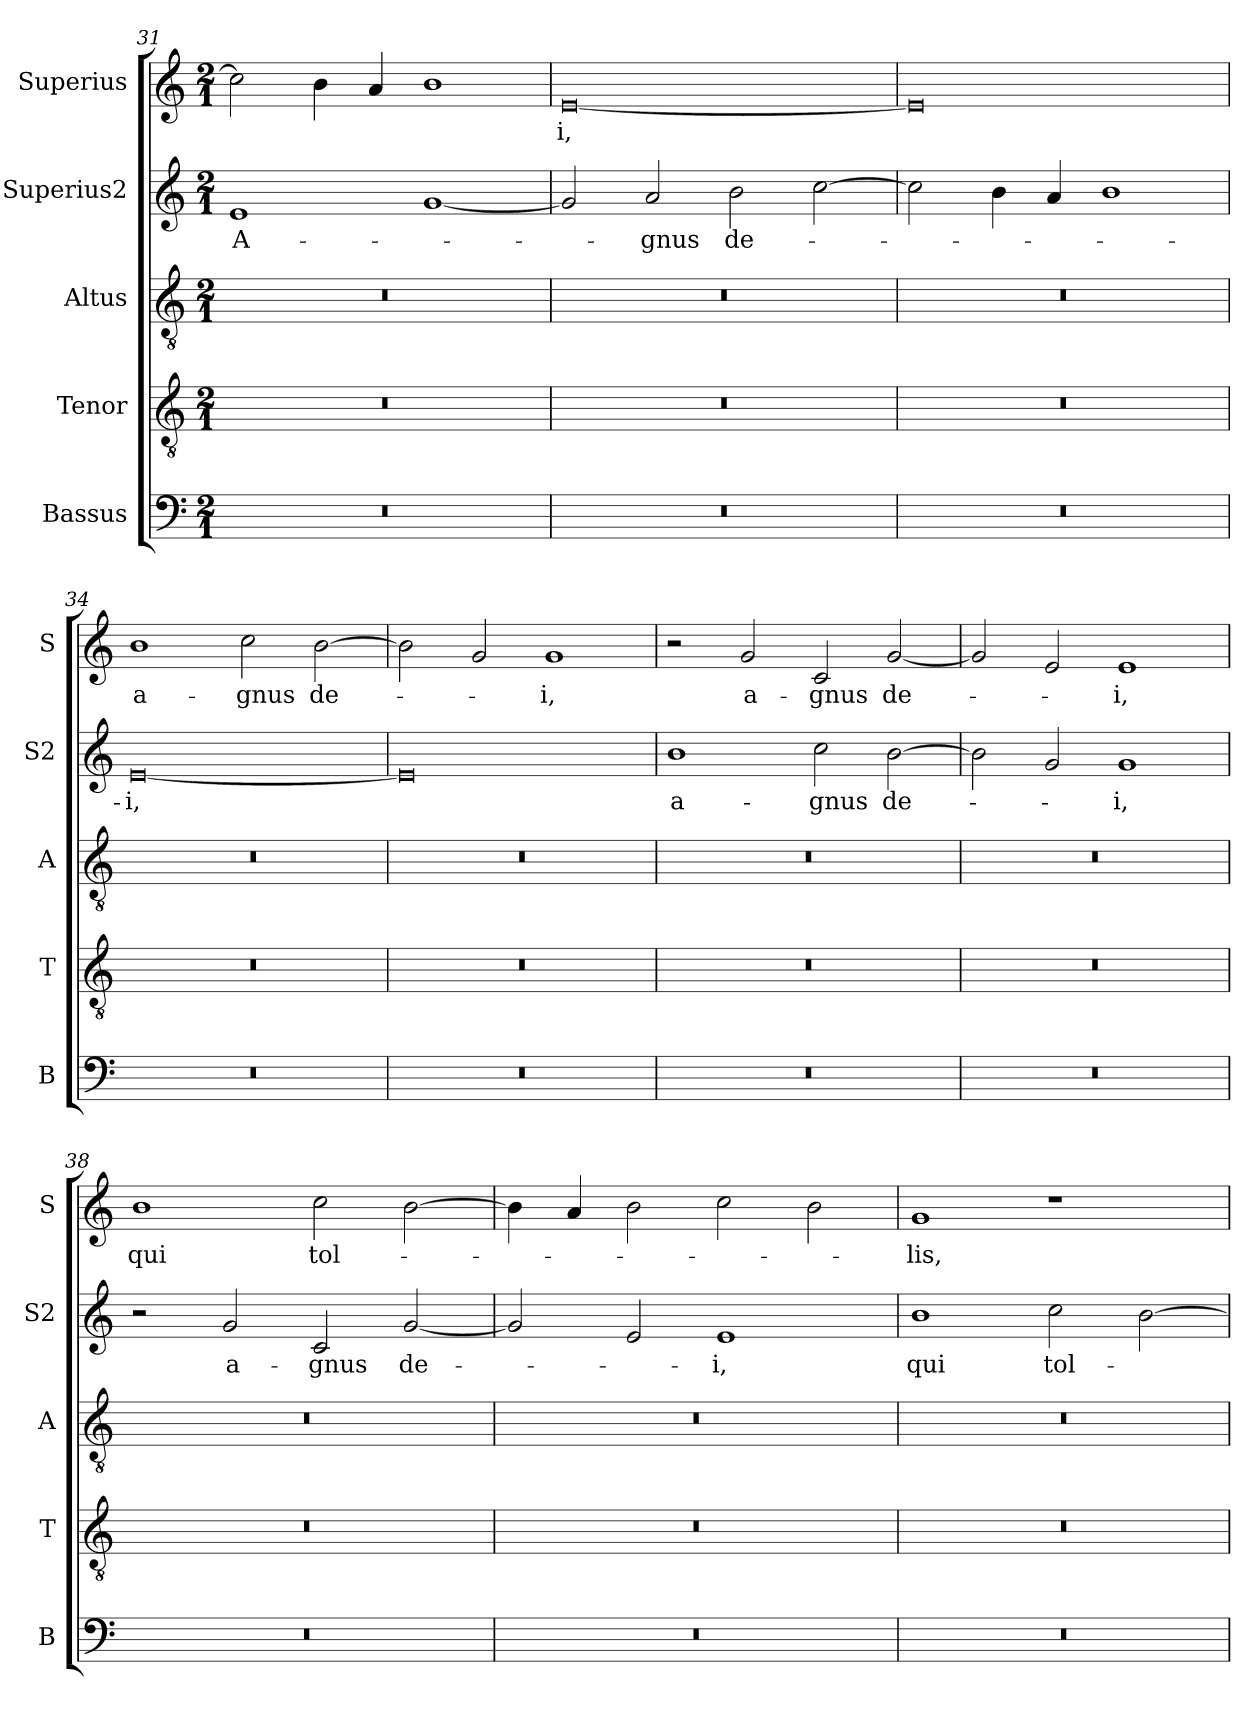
**kern	**kern	**kern	**kern	**text	**kern	**text
*part5	*part4	*part3	*part2	*part2	*part1	*part1
*staff5	*staff4	*staff3	*staff2	*staff2	*staff1	*staff1
*I"Bassus	*I"Tenor	*I"Altus	*I"Superius2	*	*I"Superius	*
*I'B	*I'T	*I'A	*I'S2	*	*I'S	*
*clefF4	*clefGv2	*clefGv2	*clefG2	*	*clefG2	*
*k[]	*k[]	*k[]	*k[]	*	*k[]	*
*M2/1	*M2/1	*M2/1	*M2/1	*	*M2/1	*
=31	=31	=31	=31	=31	=31	=31
0r	0r	0r	1e	A-	2cc\]	.
.	.	.	.	.	4b\	.
.	.	.	.	.	4a/	.
.	.	.	[1g	.	1b	.
=32	=32	=32	=32	=32	=32	=32
0r	0r	0r	2g/]	.	[0e	-i,
.	.	.	2a/	-gnus	.	.
.	.	.	2b\	de-	.	.
.	.	.	[2cc\	.	.	.
=33	=33	=33	=33	=33	=33	=33
0r	0r	0r	2cc\]	.	0e]	.
.	.	.	4b\	.	.	.
.	.	.	4a/	.	.	.
.	.	.	1b	.	.	.
=34	=34	=34	=34	=34	=34	=34
0r	0r	0r	[0e	-i,	1b	a-
.	.	.	.	.	2cc\	-gnus
.	.	.	.	.	[2b\	de-
=35	=35	=35	=35	=35	=35	=35
0r	0r	0r	0e]	.	2b\]	.
.	.	.	.	.	2g/	.
.	.	.	.	.	1g	-i,
=36	=36	=36	=36	=36	=36	=36
0r	0r	0r	1b	a-	2r	.
.	.	.	.	.	2g/	a-
.	.	.	2cc\	-gnus	2c/	-gnus
.	.	.	[2b\	de-	[2g/	de-
=37	=37	=37	=37	=37	=37	=37
0r	0r	0r	2b\]	.	2g/]	.
.	.	.	2g/	.	2e/	.
.	.	.	1g	-i,	1e	-i,
=38	=38	=38	=38	=38	=38	=38
0r	0r	0r	2r	.	1b	qui
.	.	.	2g/	a-	.	.
.	.	.	2c/	-gnus	2cc\	tol-
.	.	.	[2g/	de-	[2b\	.
=39	=39	=39	=39	=39	=39	=39
0r	0r	0r	2g/]	.	4b\]	.
.	.	.	.	.	4a/	.
.	.	.	2e/	.	2b\	.
.	.	.	1e	-i,	2cc\	.
.	.	.	.	.	2b\	.
=40	=40	=40	=40	=40	=40	=40
0r	0r	0r	1b	qui	1g	-lis,
.	.	.	2cc\	tol-	1r	.
.	.	.	[2b\	.	.	.
=	=	=	=	=	=	=
*-	*-	*-	*-	*-	*-	*-
